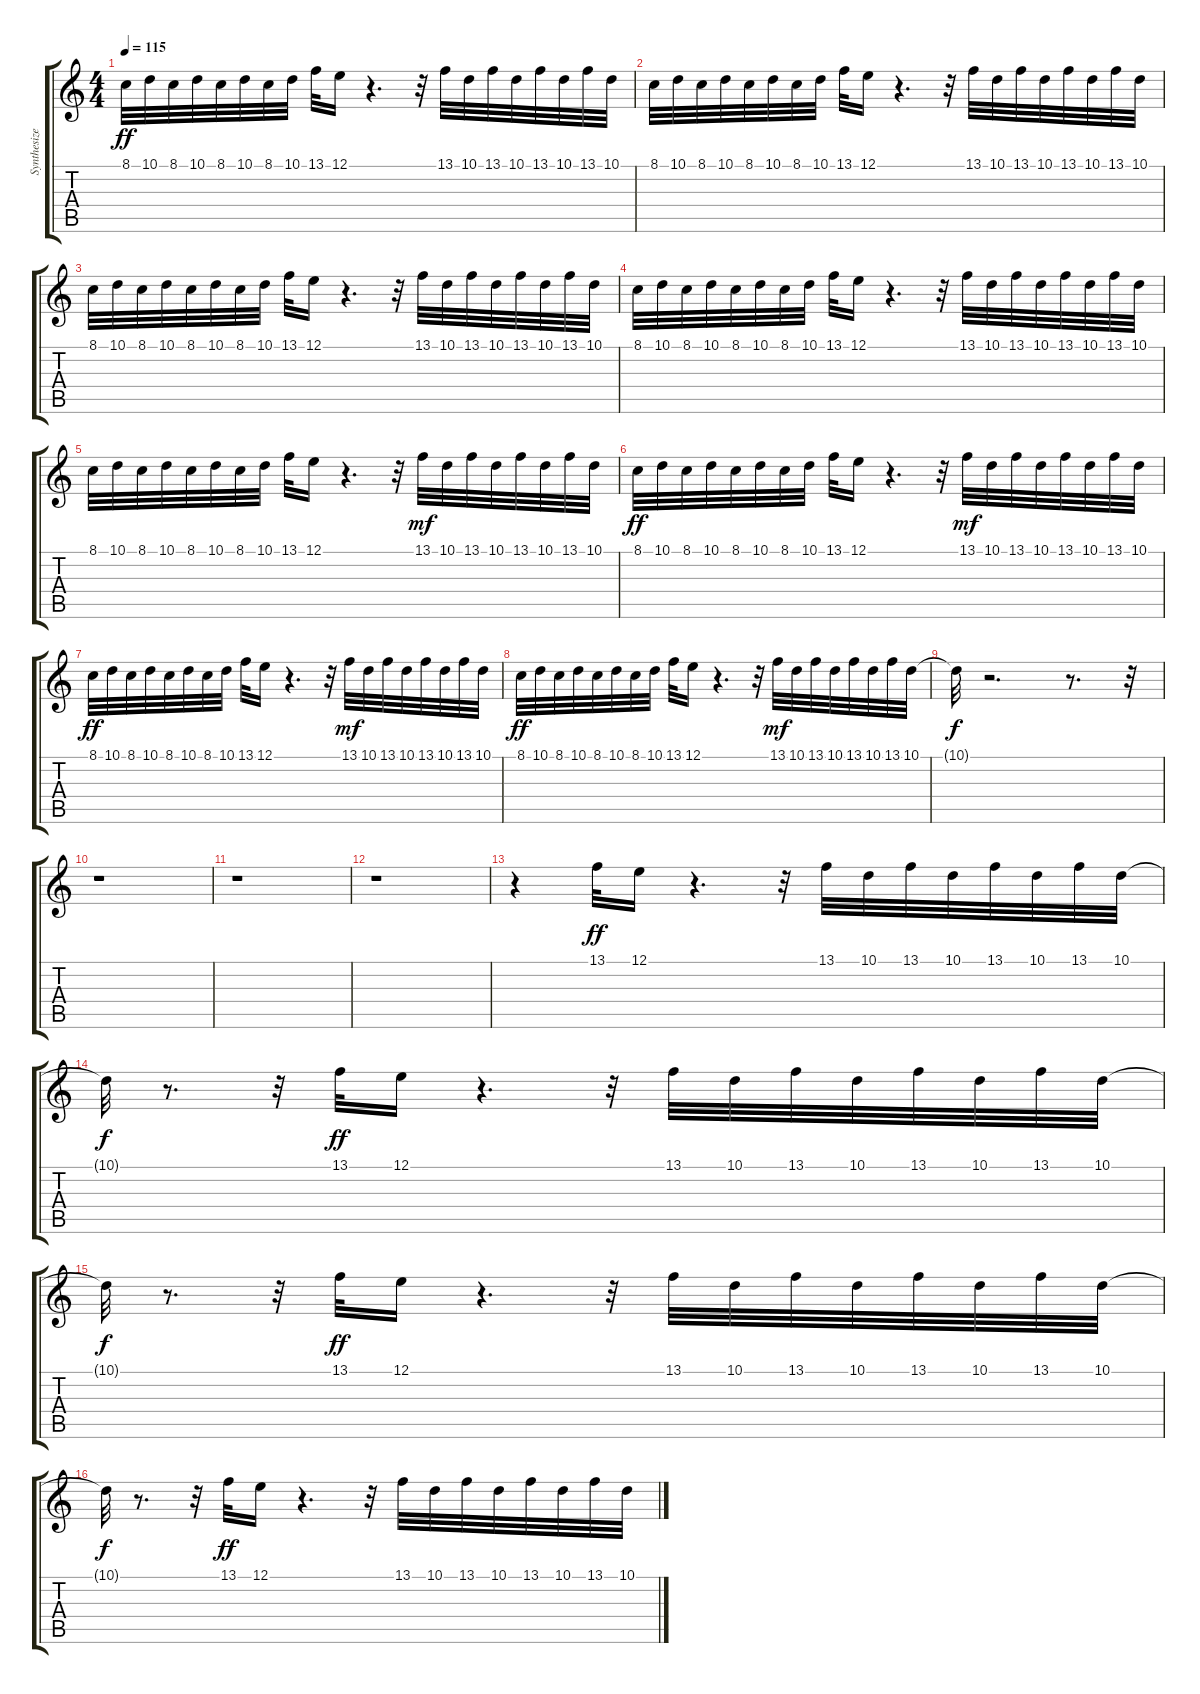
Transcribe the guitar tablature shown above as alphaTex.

\track ("Synthesizer I" "Synthesize") {instrument lead8bassandlead}
\staff {score tabs}
\tuning (E4 B3 G3 D3 A2 E2) {hide}
\ts (4 4)
\tempo 115
\clef g2
\ks c
8.1.32{dy ff} 10.1.32 8.1.32 10.1.32 8.1.32 10.1.32 8.1.32 10.1.32 13.1.32 12.1.16 r.4{d} r.32 13.1.32 10.1.32 13.1.32 10.1.32 13.1.32 10.1.32 13.1.32 10.1.32 |
8.1.32 10.1.32 8.1.32 10.1.32 8.1.32 10.1.32 8.1.32 10.1.32 13.1.32 12.1.16 r.4{d} r.32 13.1.32 10.1.32 13.1.32 10.1.32 13.1.32 10.1.32 13.1.32 10.1.32 |
8.1.32 10.1.32 8.1.32 10.1.32 8.1.32 10.1.32 8.1.32 10.1.32 13.1.32 12.1.16 r.4{d} r.32 13.1.32 10.1.32 13.1.32 10.1.32 13.1.32 10.1.32 13.1.32 10.1.32 |
8.1.32 10.1.32 8.1.32 10.1.32 8.1.32 10.1.32 8.1.32 10.1.32 13.1.32 12.1.16 r.4{d} r.32 13.1.32 10.1.32 13.1.32 10.1.32 13.1.32 10.1.32 13.1.32 10.1.32 |
8.1.32 10.1.32 8.1.32 10.1.32 8.1.32 10.1.32 8.1.32 10.1.32 13.1.32 12.1.16 r.4{d} r.32 13.1.32{dy mf} 10.1.32 13.1.32 10.1.32 13.1.32 10.1.32 13.1.32 10.1.32 |
8.1.32{dy ff} 10.1.32 8.1.32 10.1.32 8.1.32 10.1.32 8.1.32 10.1.32 13.1.32 12.1.16 r.4{d} r.32 13.1.32{dy mf} 10.1.32 13.1.32 10.1.32 13.1.32 10.1.32 13.1.32 10.1.32 |
8.1.32{dy ff} 10.1.32 8.1.32 10.1.32 8.1.32 10.1.32 8.1.32 10.1.32 13.1.32 12.1.16 r.4{d} r.32 13.1.32{dy mf} 10.1.32 13.1.32 10.1.32 13.1.32 10.1.32 13.1.32 10.1.32 |
8.1.32{dy ff} 10.1.32 8.1.32 10.1.32 8.1.32 10.1.32 8.1.32 10.1.32 13.1.32 12.1.16 r.4{d} r.32 13.1.32{dy mf} 10.1.32 13.1.32 10.1.32 13.1.32 10.1.32 13.1.32 10.1.32 |
10.1{t}.32{dy f} r.2{d} r.8{d} r.32 |
r.1 |
r.1 |
r.1 |
r.4 13.1.32{dy ff} 12.1.16 r.4{d} r.32 13.1.32 10.1.32 13.1.32 10.1.32 13.1.32 10.1.32 13.1.32 10.1.32 |
10.1{t}.32{dy f} r.8{d} r.32 13.1.32{dy ff} 12.1.16 r.4{d} r.32 13.1.32 10.1.32 13.1.32 10.1.32 13.1.32 10.1.32 13.1.32 10.1.32 |
10.1{t}.32{dy f} r.8{d} r.32 13.1.32{dy ff} 12.1.16 r.4{d} r.32 13.1.32 10.1.32 13.1.32 10.1.32 13.1.32 10.1.32 13.1.32 10.1.32 |
10.1{t}.32{dy f} r.8{d} r.32 13.1.32{dy ff} 12.1.16 r.4{d} r.32 13.1.32 10.1.32 13.1.32 10.1.32 13.1.32 10.1.32 13.1.32 10.1.32
